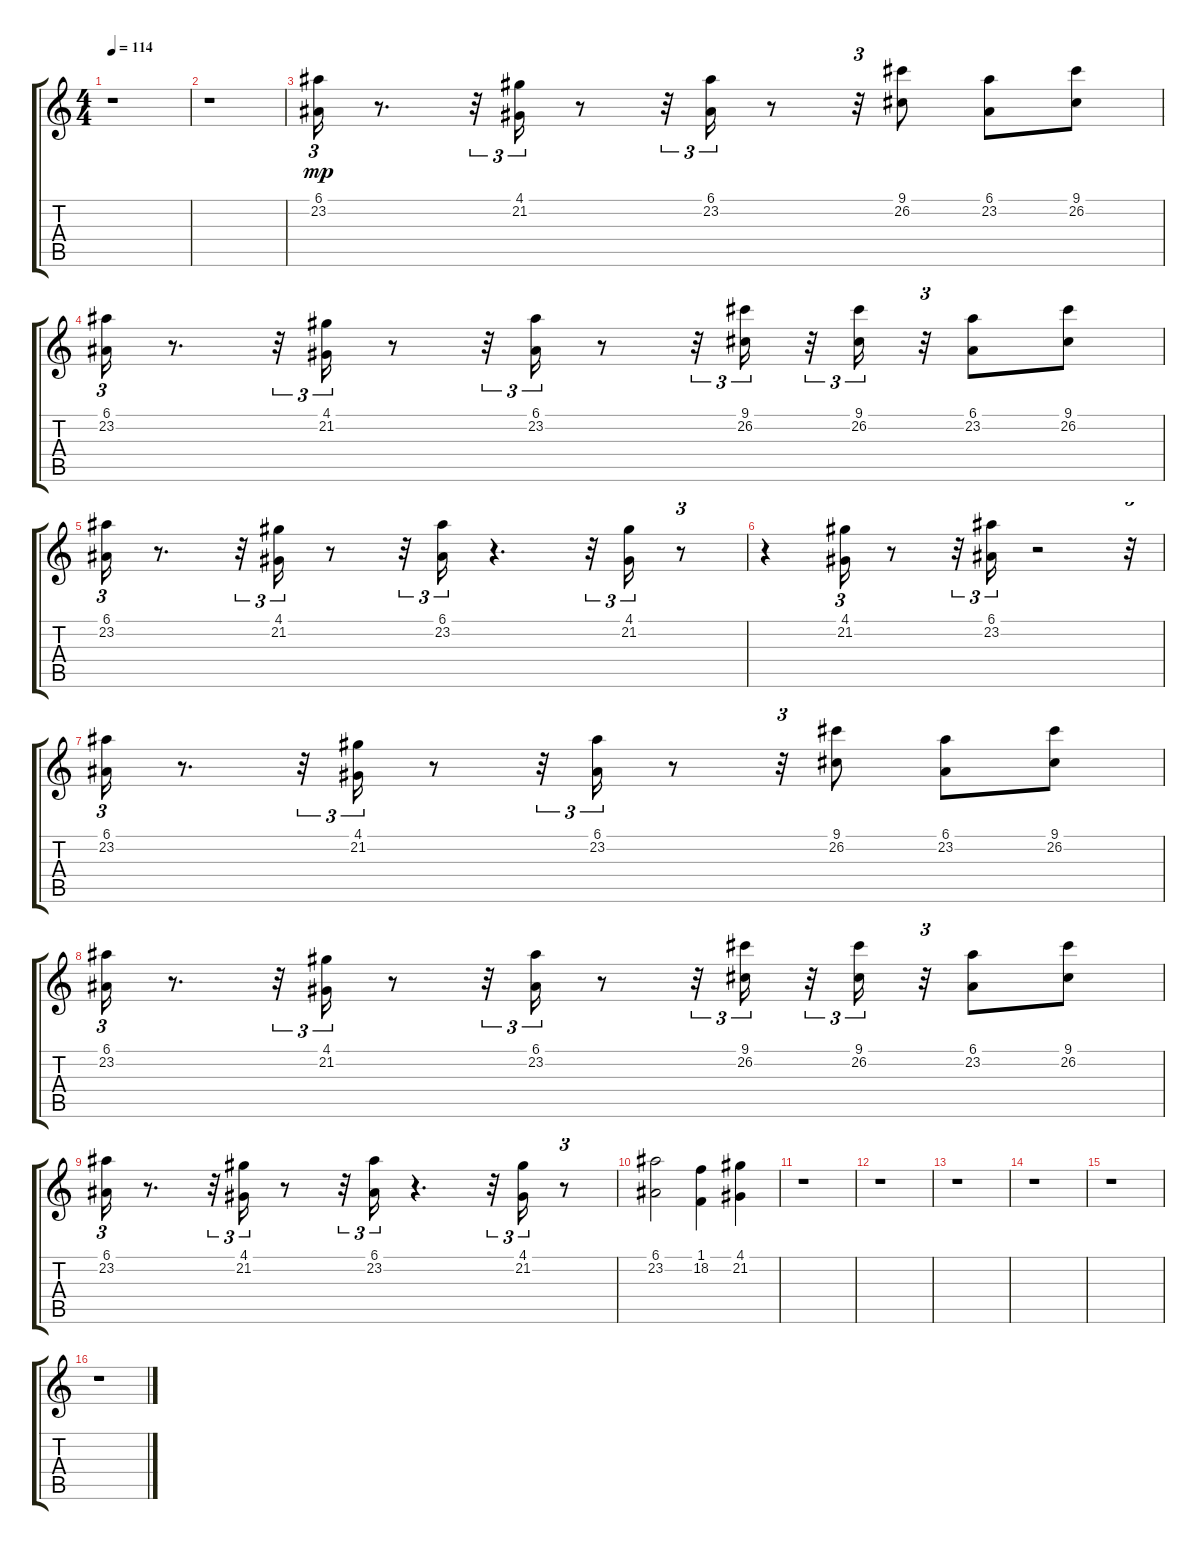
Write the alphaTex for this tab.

\track "" {instrument brasssection}
\staff {score tabs}
\tuning (E4 B3 G3 D3 A2 E2) {hide}
\ts (4 4)
\tempo 114
\clef g2
\ks c
r.1{dy mp} |
r.1 |
(6.1 23.2).16{tu (3 2)} r.8{d} r.32{tu (3 2)} (4.1 21.2).16{tu (3 2)} r.8 r.32{tu (3 2)} (6.1 23.2).16{tu (3 2)} r.8 r.32{tu (3 2)} (9.1 26.2).8 (6.1 23.2).8 (9.1 26.2).8 |
(6.1 23.2).16{tu (3 2)} r.8{d} r.32{tu (3 2)} (4.1 21.2).16{tu (3 2)} r.8 r.32{tu (3 2)} (6.1 23.2).16{tu (3 2)} r.8 r.32{tu (3 2)} (9.1 26.2).16{tu (3 2)} r.32{tu (3 2)} (9.1 26.2).16{tu (3 2)} r.32{tu (3 2)} (6.1 23.2).8 (9.1 26.2).8 |
(6.1 23.2).16{tu (3 2)} r.8{d} r.32{tu (3 2)} (4.1 21.2).16{tu (3 2)} r.8 r.32{tu (3 2)} (6.1 23.2).16{tu (3 2)} r.4{d} r.32{tu (3 2)} (4.1 21.2).16{tu (3 2)} r.8{tu (3 2)} |
r.4 (4.1 21.2).16{tu (3 2)} r.8 r.32{tu (3 2)} (6.1 23.2).16{tu (3 2)} r.2 r.32{tu (3 2)} |
(6.1 23.2).16{tu (3 2)} r.8{d} r.32{tu (3 2)} (4.1 21.2).16{tu (3 2)} r.8 r.32{tu (3 2)} (6.1 23.2).16{tu (3 2)} r.8 r.32{tu (3 2)} (9.1 26.2).8 (6.1 23.2).8 (9.1 26.2).8 |
(6.1 23.2).16{tu (3 2)} r.8{d} r.32{tu (3 2)} (4.1 21.2).16{tu (3 2)} r.8 r.32{tu (3 2)} (6.1 23.2).16{tu (3 2)} r.8 r.32{tu (3 2)} (9.1 26.2).16{tu (3 2)} r.32{tu (3 2)} (9.1 26.2).16{tu (3 2)} r.32{tu (3 2)} (6.1 23.2).8 (9.1 26.2).8 |
(6.1 23.2).16{tu (3 2)} r.8{d} r.32{tu (3 2)} (4.1 21.2).16{tu (3 2)} r.8 r.32{tu (3 2)} (6.1 23.2).16{tu (3 2)} r.4{d} r.32{tu (3 2)} (4.1 21.2).16{tu (3 2)} r.8{tu (3 2)} |
(6.1 23.2).2 (1.1 18.2).4 (4.1 21.2).4 |
r.1 |
r.1 |
r.1 |
r.1 |
r.1 |
r.1
